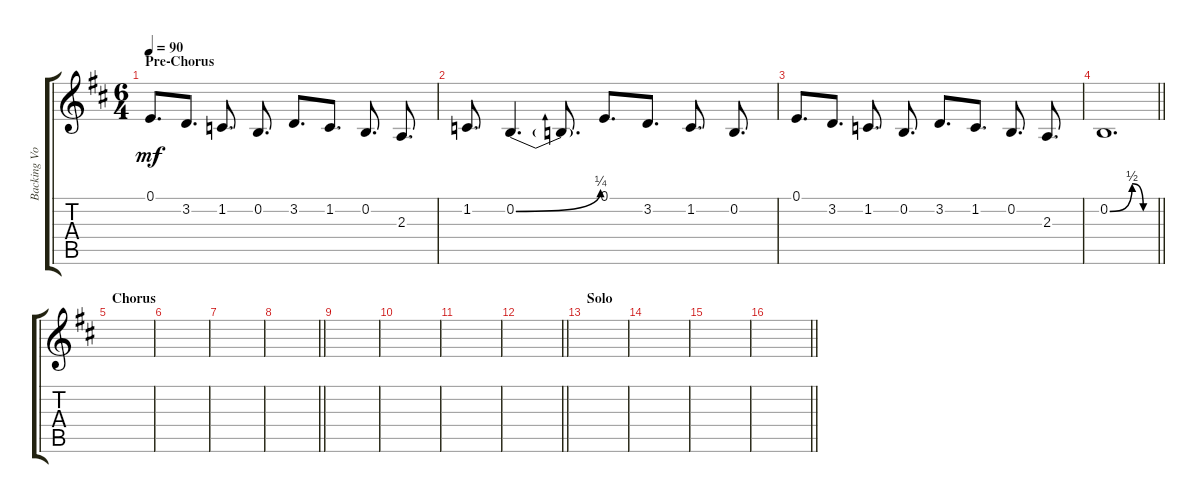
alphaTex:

\track ("Backing Vocals" "Backing Vo") {instrument choiraahs}
\staff {score tabs}
\tuning (E4 B3 G3 D3 A2 E2) {hide}
\ts (6 4)
\section ("" "Pre-Chorus")
\tempo 90
\clef g2
\ks bminor
0.1.8{d dy mf} 3.2.8{d} 1.2.8{d} 0.2.8{d} 3.2.8{d} 1.2.8{d} 0.2.8{d} 2.3.8{d} |
1.2.8{d} 0.2{be (bend 0 0 60 1)}.4{d} 0.2{t}.8{d} 0.1.8{d} 3.2.8{d} 1.2.8{d} 0.2.8{d} |
0.1.8{d} 3.2.8{d} 1.2.8{d} 0.2.8{d} 3.2.8{d} 1.2.8{d} 0.2.8{d} 2.3.8{d} |
\barLineRight lightlight
0.2{be (custom 0 0 30 2 45 0 60 0)}.1{d} |
\section ("" "Chorus")
|
|
|
\barLineRight lightlight
|
\section ("" "")
|
|
|
\barLineRight lightlight
|
\section ("" "Solo")
|
|
|
\barLineRight lightlight
